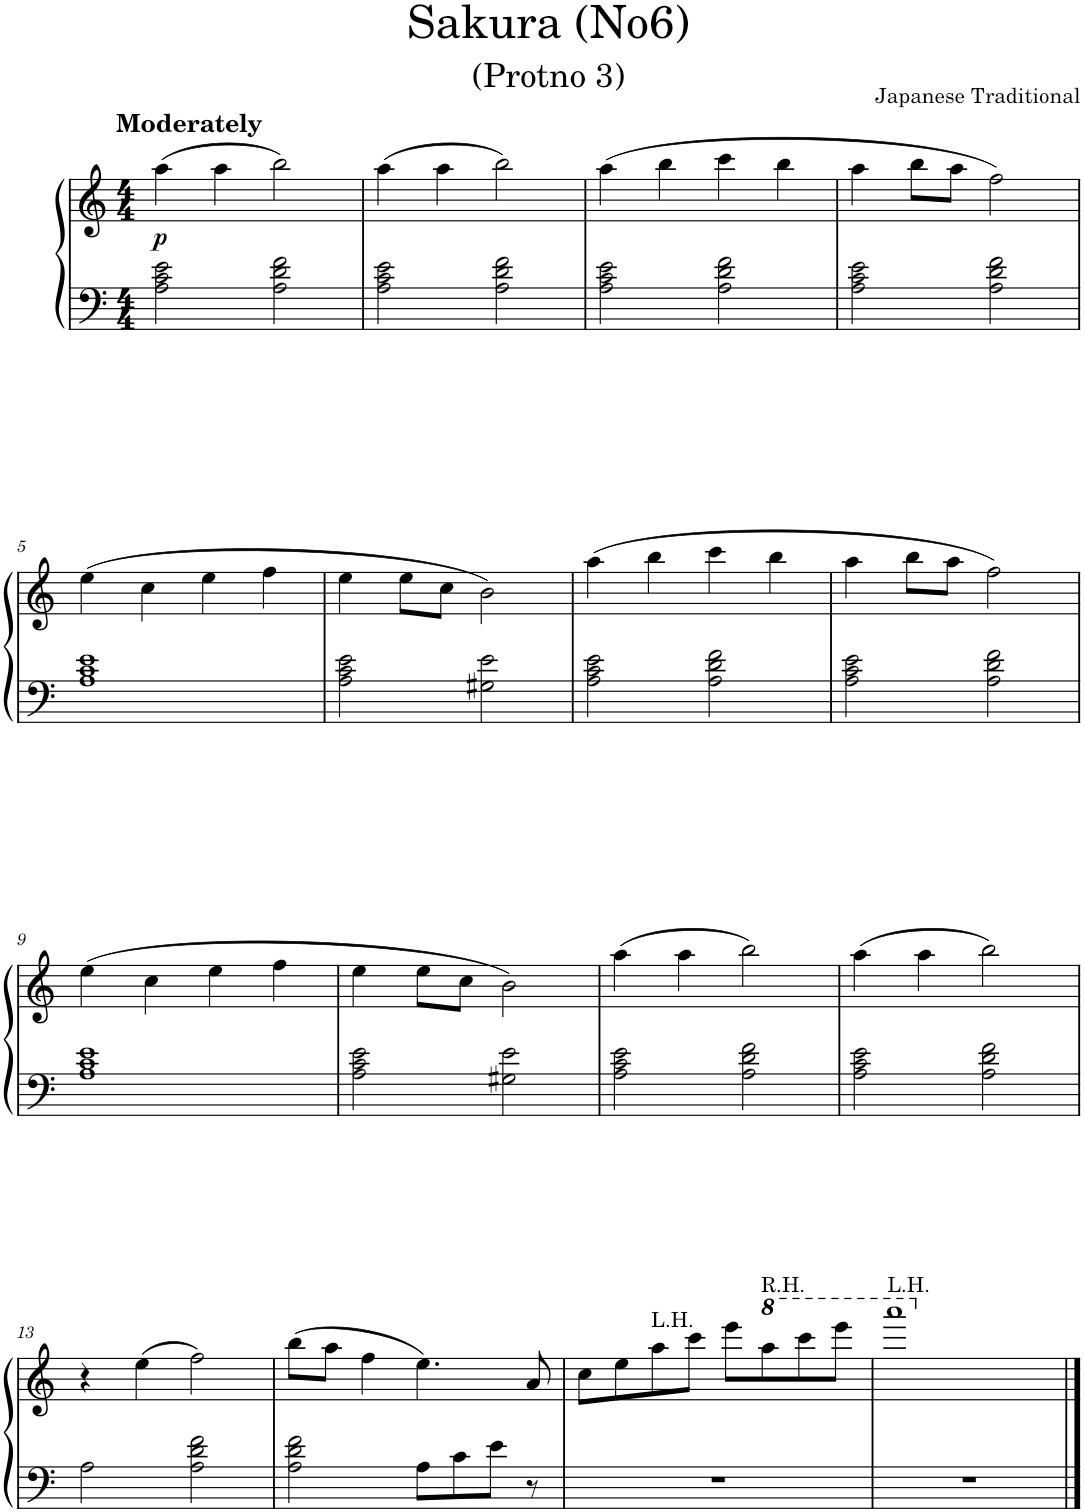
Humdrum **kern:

**kern	**kern	**dynam
*part1	*part1	*part1
*staff2	*staff1	*staff1/2
*I"Piano	*	*
*I'Pno.	*	*
*clefF4	*clefG2	*
*k[]	*k[]	*
*M4/4	*M4/4	*
=1	=1	=1
!	!LO:TX:a:B:t=Moderately	!
!	!	!LO:DY:b
2A\ 2c\ 2e\	(4aa\	p
.	4aa\	.
2A\ 2d\ 2f\	2bb\)	.
=2	=2	=2
2A\ 2c\ 2e\	(4aa\	.
.	4aa\	.
2A\ 2d\ 2f\	2bb\)	.
=3	=3	=3
2A\ 2c\ 2e\	(4aa\	.
.	4bb\	.
2A\ 2d\ 2f\	4ccc\	.
.	4bb\	.
=4	=4	=4
2A\ 2c\ 2e\	4aa\	.
.	8bb\L	.
.	8aa\J	.
2A\ 2d\ 2f\	2ff\)	.
!!LO:LB:g=z
=5	=5	=5
1A 1c 1e	(4ee\	.
.	4cc\	.
.	4ee\	.
.	4ff\	.
=6	=6	=6
2A\ 2c\ 2e\	4ee\	.
.	8ee\L	.
.	8cc\J	.
2G#X\ 2e\	2b\)	.
=7	=7	=7
2A\ 2c\ 2e\	(4aa\	.
.	4bb\	.
2A\ 2d\ 2f\	4ccc\	.
.	4bb\	.
=8	=8	=8
2A\ 2c\ 2e\	4aa\	.
.	8bb\L	.
.	8aa\J	.
2A\ 2d\ 2f\	2ff\)	.
!!LO:LB:g=z
=9	=9	=9
1A 1c 1e	(4ee\	.
.	4cc\	.
.	4ee\	.
.	4ff\	.
=10	=10	=10
2A\ 2c\ 2e\	4ee\	.
.	8ee\L	.
.	8cc\J	.
2G#X\ 2e\	2b\)	.
=11	=11	=11
2A\ 2c\ 2e\	(4aa\	.
.	4aa\	.
2A\ 2d\ 2f\	2bb\)	.
=12	=12	=12
2A\ 2c\ 2e\	(4aa\	.
.	4aa\	.
2A\ 2d\ 2f\	2bb\)	.
!!LO:LB:g=z
=13	=13	=13
2A\	4r	.
.	(4ee\	.
2A\ 2d\ 2f\	2ff\)	.
=14	=14	=14
2A\ 2d\ 2f\	(8bb\L	.
.	8aa\J	.
.	4ff\	.
8A\L	4.ee\)	.
8c\	.	.
8e\J	.	.
8r	8a/	.
=15	=15	=15
1r	8cc\L	.
.	8ee\	.
!	!LO:TX:a:t=L.H.	!
.	8aa\	.
.	8ccc\J	.
.	8eee\L	.
*	*8va	*
!	!LO:TX:a:t=R.H.	!
.	8aaa\	.
*	*8va	*
.	8cccc\	.
.	8eeee\J	.
=16	=16	=16
!	!LO:TX:a:t=L.H.	!
1r	1aaaa	.
*	*X8va	*
*	*X8va	*
==	==	==
*-	*-	*-
